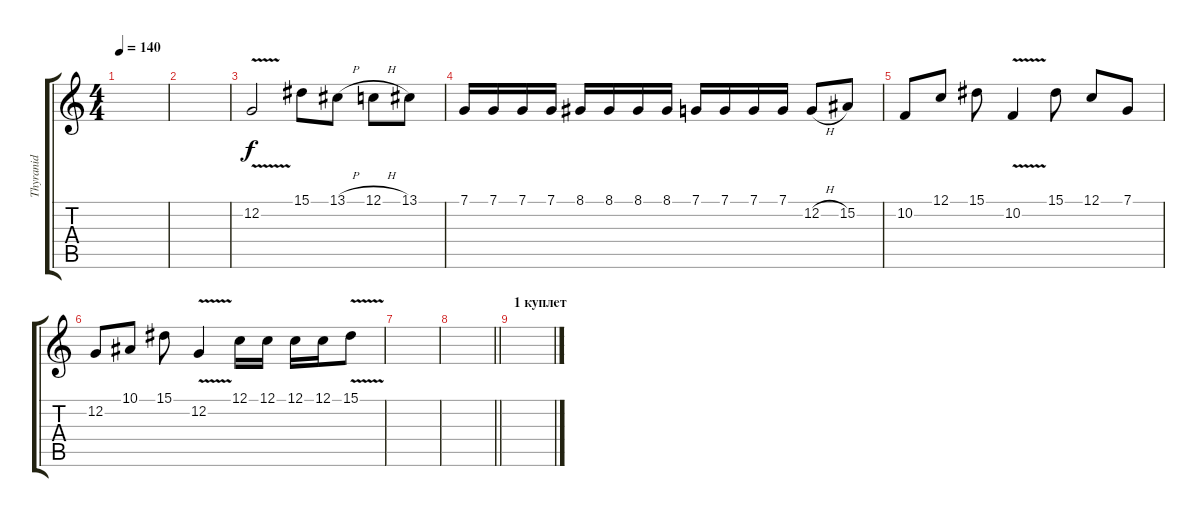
\track ("Thyranid" "Thyranid") {instrument flute}
\staff {score tabs}
\tuning (C4 G3 Eb3 Bb2 F2 C2) {hide}
\ts (4 4)
\tempo 140
\clef g2
\ks c
|
|
12.2{v}.2 15.1.8 13.1{h}.8 12.1{h}.8 13.1.8 |
7.1.16 7.1.16 7.1.16 7.1.16 8.1.16 8.1.16 8.1.16 8.1.16 7.1.16 7.1.16 7.1.16 7.1.16 12.2{h}.8 15.2.8 |
10.2.8 12.1.8 15.1.8 10.2{v}.4 15.1.8 12.1.8 7.1.8 |
12.2.8 10.1.8 15.1.8 12.2{v}.4 12.1.16 12.1.16 12.1.16 12.1.16 15.1{v}.8 |
|
\barLineRight lightlight
|
\section ("" "1 куплет")
